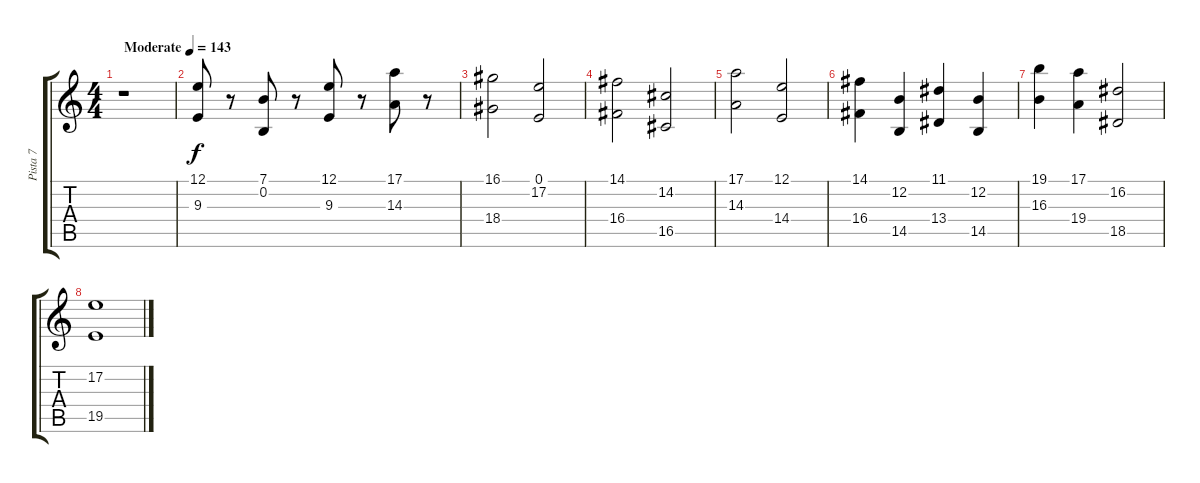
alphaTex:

\track ("Pista 7" "Pista 7") {instrument musicbox}
\staff {score tabs}
\tuning (E4 B3 G3 D3 A2 E2) {hide}
\ts (4 4)
\tempo (143 "Moderate")
\clef g2
\ks c
r.1{dy f instrument musicbox} |
(12.1 9.3).8 r.8 (7.1 0.2).8 r.8 (12.1 9.3).8 r.8 (17.1 14.3).8 r.8 |
(16.1 18.4).2 (0.1 17.2).2 |
(14.1 16.4).2 (14.2 16.5).2 |
(17.1 14.3).2 (12.1 14.4).2 |
(14.1 16.4).4 (12.2 14.5).4 (11.1 13.4).4 (12.2 14.5).4 |
(19.1 16.3).4 (17.1 19.4).4 (16.2 18.5).2 |
(17.2 19.5).1
